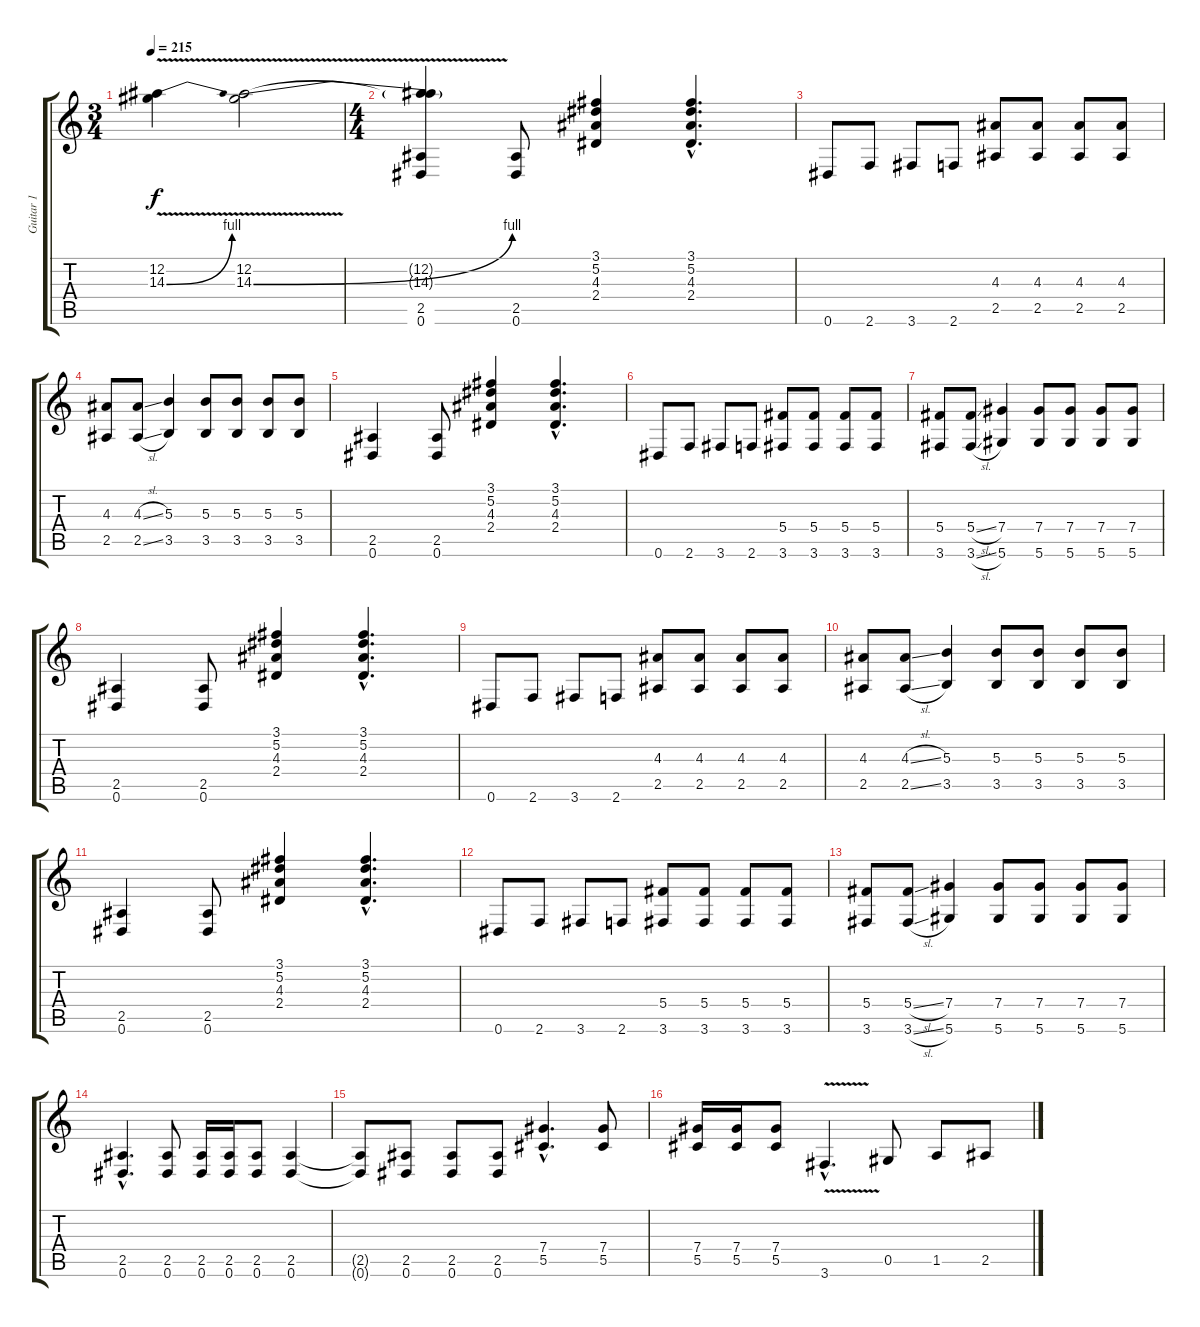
\track ("Guitar 1" "Guitar 1") {instrument distortionguitar}
\staff {score tabs}
\tuning (Eb4 Bb3 Gb3 Db3 Ab2 Eb2) {hide}
\ts (3 4)
\tempo 215
\clef g2
\ks c
(12.2 14.3{be (bend 0 0 60 4) v}).4{dy f} (12.2 14.3{be (bend 0 0 60 4) v}).2 |
\ts (4 4)
(12.2{t} 14.3{t} 2.5 0.6).4{instrument distortionguitar} (2.5 0.6).8 (3.1 5.2 4.3 2.4).4 (3.1{hac} 5.2{hac} 4.3{hac} 2.4{hac}).4{d} |
0.6.8 2.6.8 3.6.8 2.6.8 (4.3 2.5).8 (4.3 2.5).8 (4.3 2.5).8 (4.3 2.5).8 |
(4.3 2.5).8 (4.3{sl} 2.5{sl}).8 (5.3 3.5).4 (5.3 3.5).8 (5.3 3.5).8 (5.3 3.5).8 (5.3 3.5).8 |
(2.5 0.6).4 (2.5 0.6).8 (3.1 5.2 4.3 2.4).4 (3.1{hac} 5.2{hac} 4.3{hac} 2.4{hac}).4{d} |
0.6.8 2.6.8 3.6.8 2.6.8 (5.4 3.6).8 (5.4 3.6).8 (5.4 3.6).8 (5.4 3.6).8 |
(5.4 3.6).8 (5.4{sl} 3.6{sl}).8 (7.4 5.6).4 (7.4 5.6).8 (7.4 5.6).8 (7.4 5.6).8 (7.4 5.6).8 |
(2.5 0.6).4 (2.5 0.6).8 (3.1 5.2 4.3 2.4).4 (3.1{hac} 5.2{hac} 4.3{hac} 2.4{hac}).4{d} |
0.6.8 2.6.8 3.6.8 2.6.8 (4.3 2.5).8 (4.3 2.5).8 (4.3 2.5).8 (4.3 2.5).8 |
(4.3 2.5).8 (4.3{sl} 2.5{sl}).8 (5.3 3.5).4 (5.3 3.5).8 (5.3 3.5).8 (5.3 3.5).8 (5.3 3.5).8 |
(2.5 0.6).4 (2.5 0.6).8 (3.1 5.2 4.3 2.4).4 (3.1{hac} 5.2{hac} 4.3{hac} 2.4{hac}).4{d} |
0.6.8 2.6.8 3.6.8 2.6.8 (5.4 3.6).8 (5.4 3.6).8 (5.4 3.6).8 (5.4 3.6).8 |
(5.4 3.6).8 (5.4{sl} 3.6{sl}).8 (7.4 5.6).4 (7.4 5.6).8 (7.4 5.6).8 (7.4 5.6).8 (7.4 5.6).8 |
(2.5{hac} 0.6{hac}).4{d} (2.5 0.6).8 (2.5 0.6).16 (2.5 0.6).16 (2.5 0.6).8 (2.5 0.6).4 |
(2.5{t} 0.6{t}).8 (2.5 0.6).8 (2.5 0.6).8 (2.5 0.6).8 (7.4{hac} 5.5{hac}).4{d} (7.4 5.5).8 |
(7.4 5.5).16 (7.4 5.5).16 (7.4 5.5).8 3.6{v hac}.4{d} 0.5.8 1.5.8 2.5.8
